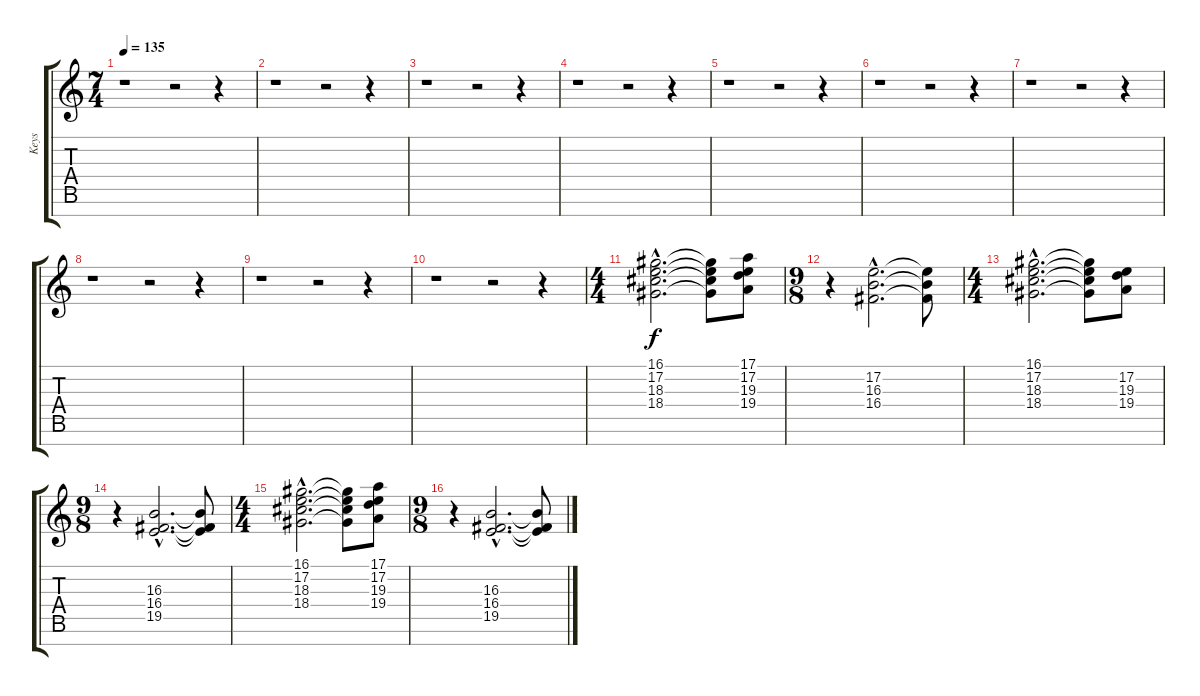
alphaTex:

\track ("Keys" "Keys") {instrument stringensemble1}
\staff {score tabs}
\tuning (E4 B3 G3 D3 A2 E2 B1) {hide}
\ts (7 4)
\tempo 135
\clef g2
\ks c
r.1{dy f} r.2 r.4 |
r.1 r.2 r.4 |
r.1 r.2 r.4 |
r.1 r.2 r.4 |
r.1 r.2 r.4 |
r.1 r.2 r.4 |
r.1 r.2 r.4 |
r.1 r.2 r.4 |
r.1 r.2 r.4 |
r.1 r.2 r.4 |
\ts (4 4)
(16.1{hac} 17.2{hac} 18.3{hac} 18.4{hac}).2{d volume 13} (16.1{t} 17.2{t} 18.3{t} 18.4{t}).8 (17.1 17.2 19.3 19.4).8 |
\ts (9 8)
r.4 (17.2{hac} 16.3{hac} 16.4{hac}).2{d} (17.2{t} 16.3{t} 16.4{t}).8 |
\ts (4 4)
(16.1{hac} 17.2{hac} 18.3{hac} 18.4{hac}).2{d} (16.1{t} 17.2{t} 18.3{t} 18.4{t}).8 (17.2 19.3 19.4).8 |
\ts (9 8)
r.4 (16.3{hac} 16.4{hac} 19.5{hac}).2{d} (16.3{t} 16.4{t} 19.5{t}).8 |
\ts (4 4)
(16.1{hac} 17.2{hac} 18.3{hac} 18.4{hac}).2{d} (16.1{t} 17.2{t} 18.3{t} 18.4{t}).8 (17.1 17.2 19.3 19.4).8 |
\ts (9 8)
r.4 (16.3{hac} 16.4{hac} 19.5{hac}).2{d} (16.3{t} 16.4{t} 19.5{t}).8
